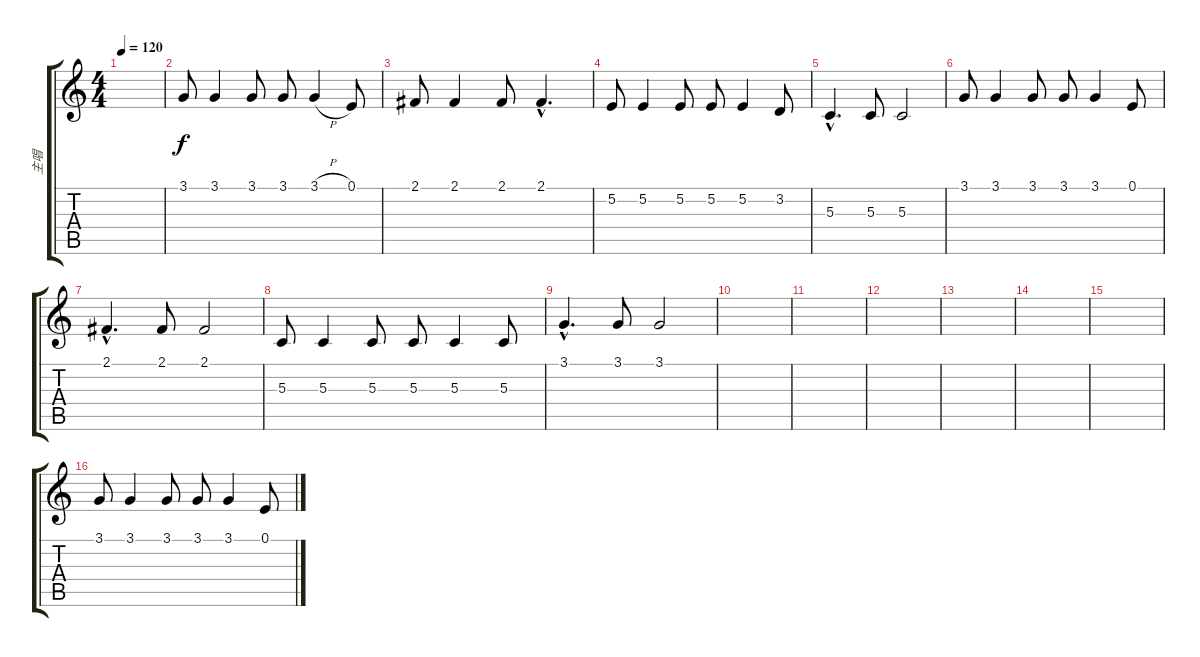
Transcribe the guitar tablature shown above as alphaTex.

\track ("主唱" "主唱") {instrument voiceoohs}
\staff {score tabs}
\tuning (E4 B3 G3 D3 A2 E2) {hide}
\ts (4 4)
\tempo 120
\clef g2
\ks c
|
3.1.8 3.1.4 3.1.8 3.1.8 3.1{h}.4 0.1.8 |
2.1.8 2.1.4 2.1.8 2.1{hac}.4{d} |
5.2.8 5.2.4 5.2.8 5.2.8 5.2.4 3.2.8 |
5.3{hac}.4{d} 5.3.8 5.3.2 |
3.1.8 3.1.4 3.1.8 3.1.8 3.1.4 0.1.8 |
2.1{hac}.4{d} 2.1.8 2.1.2 |
5.3.8 5.3.4 5.3.8 5.3.8 5.3.4 5.3.8 |
3.1{hac}.4{d} 3.1.8 3.1.2 |
|
|
|
|
|
|
3.1.8 3.1.4 3.1.8 3.1.8 3.1.4 0.1.8
